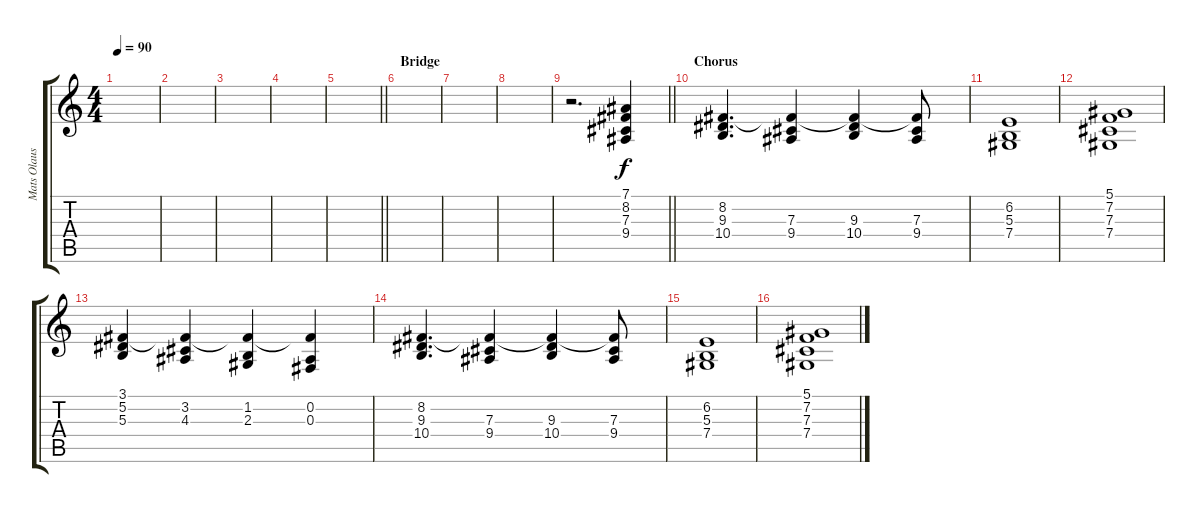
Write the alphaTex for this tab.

\track ("Mats Olausson" "Mats Olaus") {instrument stringensemble1}
\staff {score tabs}
\tuning (Eb4 Bb3 Gb3 Db3 Ab2 Eb2) {hide}
\ts (4 4)
\tempo 90
\clef g2
\ks c
|
|
|
|
\barLineRight lightlight
|
\section ("" "Bridge")
|
|
|
\barLineRight lightlight
r.2{d} (7.1 8.2 7.3 9.4).4 |
\section ("" "Chorus")
(8.2 9.3 10.4).4{d} (8.2{t} 7.3 9.4).4 (8.2{t} 9.3 10.4).4 (8.2{t} 7.3 9.4).8 |
(6.2 5.3 7.4).1 |
(5.1 7.2 7.3 7.4).1 |
(3.1 5.2 5.3).4 (3.1{t} 3.2 4.3).4 (3.1{t} 1.2 2.3).4 (3.1{t} 0.2 0.3).4 |
(8.2 9.3 10.4).4{d} (8.2{t} 7.3 9.4).4 (8.2{t} 9.3 10.4).4 (8.2{t} 7.3 9.4).8 |
(6.2 5.3 7.4).1 |
(5.1 7.2 7.3 7.4).1
